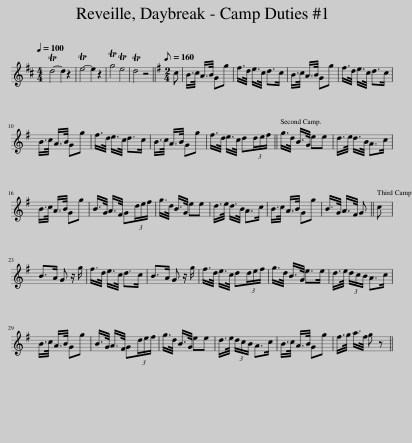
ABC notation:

X:1
L:1/8
Q:1/4=100
M:4/4
I:linebreak $
K:none
V:1 treble transpose="8 "
V:1
[K:D] Td4- d2 z2 | Te4- e2 z2 | Tg4 Te4 | Td4 z4 ||[K:G][M:2/4][Q:1/8=160] c | %5
 B/>c/ A/>B/ Gg | f/>d/ e/>c/ d>c | B/>c/ A/>B/ Gg | f/>d/ e/>c/ d>c |$ B/>c/ A/>B/ Gg | %10
 f/>d/ e/>c/ d>c | B/>c/ A/>B/ Gg | f/>d/ e/>c/ d(3d/e/f/ || g/>d/ B/>G/ ee | d/>e/ d/>B/ A>c |$ %15
 B/>c/ A/>B/ Gg | B/>G/ A/>F/ G(3d/e/f/ | g/>d/ B/>G/ ee | d/>e/ d/>B/ A>c | B/>c/ A/>B/ Gg | %20
 B/>G/ A/>F/ G || c |$ B>A G z/ g/ | f/>d/ e/>c/ d>c | B>A G z/ g/ | %25
 f/>d/ e/>c/ d(3d/e/f/ | g/>d/ B/>G/ e>e | d/>e/ (3d/c/B/ A>c |$ B/>c/ A/>B/ Gg | B/>G/ A/>F/ G(3d/e/f/ | %30
 g/>d/ B/>G/ ee | d/>e/ (3d/c/B/ A>c | B/>c/ A/>B/ Gg | f/>g/ a/>f/ g z || %34
